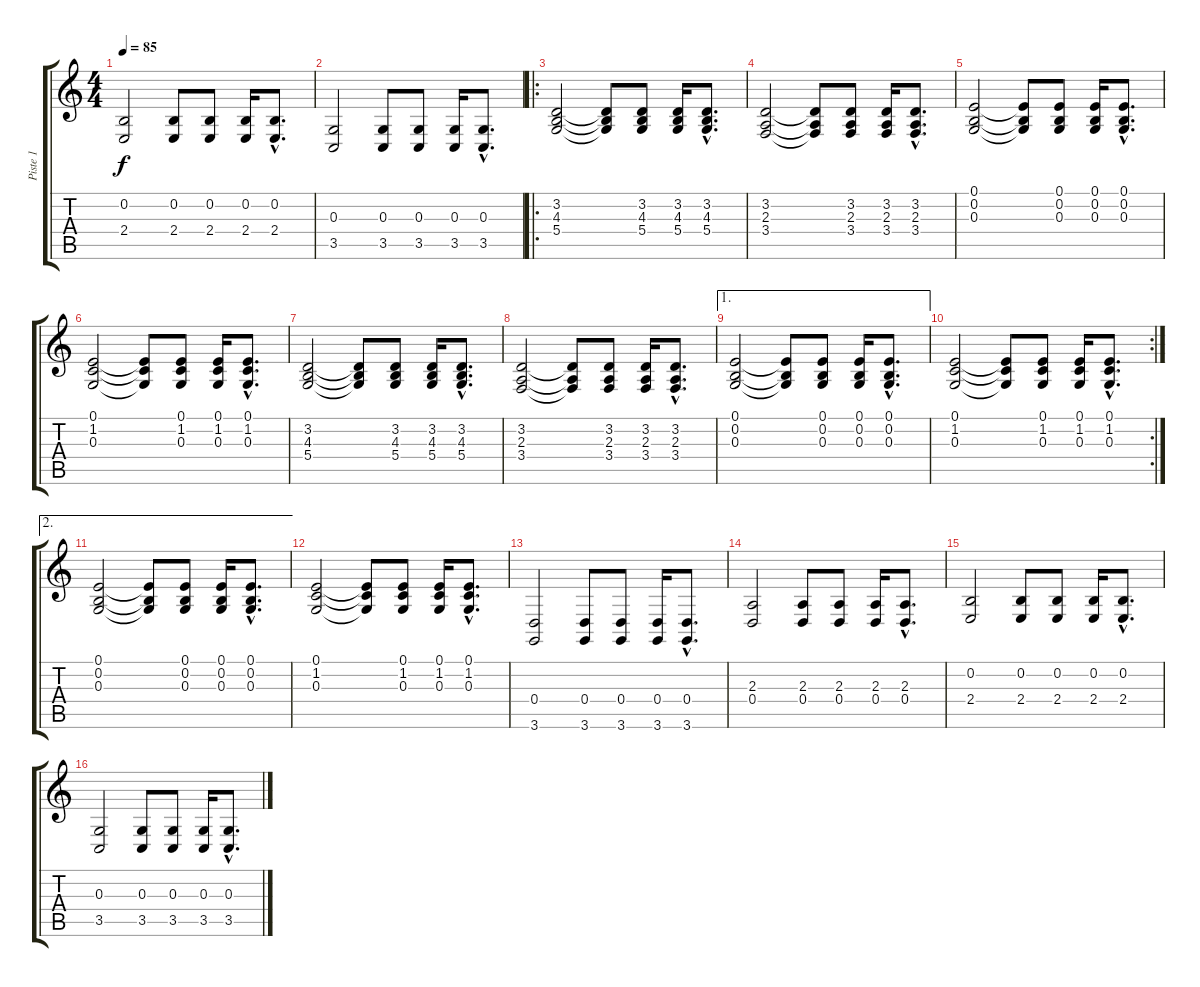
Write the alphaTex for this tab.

\track ("Piste 1" "Piste 1") {instrument brightacousticpiano}
\staff {score tabs}
\tuning (E4 B3 G3 D3 A2 E2) {hide}
\ts (4 4)
\tempo 85
\clef g2
\ks c
(0.2 2.4).2{dy f} (0.2 2.4).8 (0.2 2.4).8 (0.2 2.4).16 (0.2{hac} 2.4{hac}).8{d} |
(0.3 3.5).2 (0.3 3.5).8 (0.3 3.5).8 (0.3 3.5).16 (0.3{hac} 3.5{hac}).8{d} |
\ro
(3.2 4.3 5.4).2 (3.2{t} 4.3{t} 5.4{t}).8 (3.2 4.3 5.4).8 (3.2 4.3 5.4).16 (3.2{hac} 4.3{hac} 5.4{hac}).8{d} |
(3.2 2.3 3.4).2 (3.2{t} 2.3{t} 3.4{t}).8 (3.2 2.3 3.4).8 (3.2 2.3 3.4).16 (3.2{hac} 2.3{hac} 3.4{hac}).8{d} |
(0.1 0.2 0.3).2 (0.1{t} 0.2{t} 0.3{t}).8 (0.1 0.2 0.3).8 (0.1 0.2 0.3).16 (0.1{hac} 0.2{hac} 0.3{hac}).8{d} |
(0.1 1.2 0.3).2 (0.1{t} 1.2{t} 0.3{t}).8 (0.1 1.2 0.3).8 (0.1 1.2 0.3).16 (0.1{hac} 1.2{hac} 0.3{hac}).8{d} |
(3.2 4.3 5.4).2 (3.2{t} 4.3{t} 5.4{t}).8 (3.2 4.3 5.4).8 (3.2 4.3 5.4).16 (3.2{hac} 4.3{hac} 5.4{hac}).8{d} |
(3.2 2.3 3.4).2 (3.2{t} 2.3{t} 3.4{t}).8 (3.2 2.3 3.4).8 (3.2 2.3 3.4).16 (3.2{hac} 2.3{hac} 3.4{hac}).8{d} |
\ae 1
(0.1 0.2 0.3).2 (0.1{t} 0.2{t} 0.3{t}).8 (0.1 0.2 0.3).8 (0.1 0.2 0.3).16 (0.1{hac} 0.2{hac} 0.3{hac}).8{d} |
\rc 2
(0.1 1.2 0.3).2 (0.1{t} 1.2{t} 0.3{t}).8 (0.1 1.2 0.3).8 (0.1 1.2 0.3).16 (0.1{hac} 1.2{hac} 0.3{hac}).8{d} |
\ae 2
(0.1 0.2 0.3).2 (0.1{t} 0.2{t} 0.3{t}).8 (0.1 0.2 0.3).8 (0.1 0.2 0.3).16 (0.1{hac} 0.2{hac} 0.3{hac}).8{d} |
(0.1 1.2 0.3).2 (0.1{t} 1.2{t} 0.3{t}).8 (0.1 1.2 0.3).8 (0.1 1.2 0.3).16 (0.1{hac} 1.2{hac} 0.3{hac}).8{d} |
(0.4 3.6).2 (0.4 3.6).8 (0.4 3.6).8 (0.4 3.6).16 (0.4{hac} 3.6{hac}).8{d} |
(2.3 0.4).2 (2.3 0.4).8 (2.3 0.4).8 (2.3 0.4).16 (2.3{hac} 0.4{hac}).8{d} |
(0.2 2.4).2 (0.2 2.4).8 (0.2 2.4).8 (0.2 2.4).16 (0.2{hac} 2.4{hac}).8{d} |
(0.3 3.5).2 (0.3 3.5).8 (0.3 3.5).8 (0.3 3.5).16 (0.3{hac} 3.5{hac}).8{d}
